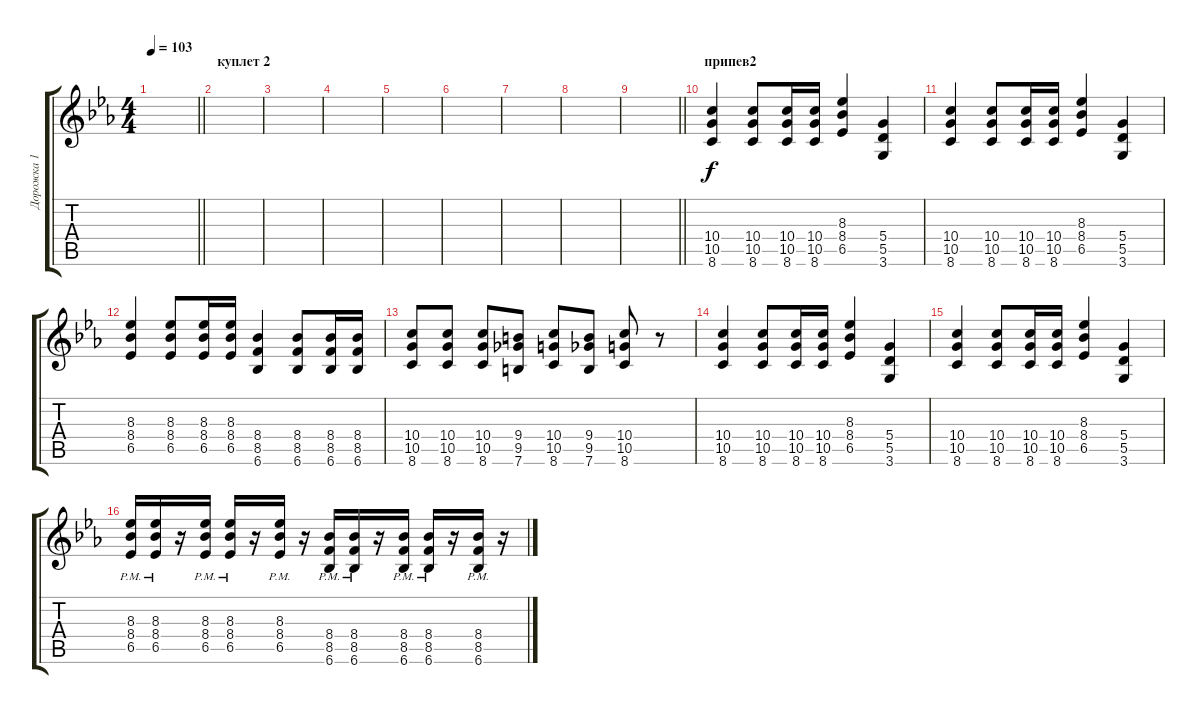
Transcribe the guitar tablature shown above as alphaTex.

\track ("Дорожка 1" "Дорожка 1") {instrument distortionguitar}
\staff {score tabs}
\tuning (E4 B3 G3 D3 A2 E2) {hide}
\ts (4 4)
\tempo 103
\clef g2
\barLineRight lightlight
\ks cminor
|
\section ("" "куплет 2")
|
|
|
|
|
|
|
\barLineRight lightlight
|
\section ("" "припев2")
(10.4 10.5 8.6).4 (10.4 10.5 8.6).8 (10.4 10.5 8.6).16 (10.4 10.5 8.6).16 (8.3 8.4 6.5).4 (5.4 5.5 3.6).4 |
(10.4 10.5 8.6).4 (10.4 10.5 8.6).8 (10.4 10.5 8.6).16 (10.4 10.5 8.6).16 (8.3 8.4 6.5).4 (5.4 5.5 3.6).4 |
(8.3 8.4 6.5).4 (8.3 8.4 6.5).8 (8.3 8.4 6.5).16 (8.3 8.4 6.5).16 (8.4 8.5 6.6).4 (8.4 8.5 6.6).8 (8.4 8.5 6.6).16 (8.4 8.5 6.6).16 |
(10.4 10.5 8.6).8 (10.4 10.5 8.6).8 (10.4 10.5 8.6).8 (9.4 9.5 7.6).8 (10.4 10.5 8.6).8 (9.4 9.5 7.6).8 (10.4 10.5 8.6).8 r.8 |
(10.4 10.5 8.6).4 (10.4 10.5 8.6).8 (10.4 10.5 8.6).16 (10.4 10.5 8.6).16 (8.3 8.4 6.5).4 (5.4 5.5 3.6).4 |
(10.4 10.5 8.6).4 (10.4 10.5 8.6).8 (10.4 10.5 8.6).16 (10.4 10.5 8.6).16 (8.3 8.4 6.5).4 (5.4 5.5 3.6).4 |
(8.3{pm} 8.4{pm} 6.5{pm}).16 (8.3{pm} 8.4{pm} 6.5{pm}).16 r.16 (8.3{pm} 8.4{pm} 6.5{pm}).16 (8.3{pm} 8.4{pm} 6.5{pm}).16 r.16 (8.3{pm} 8.4{pm} 6.5{pm}).16 r.16 (8.4{pm} 8.5{pm} 6.6{pm}).16 (8.4{pm} 8.5{pm} 6.6{pm}).16 r.16 (8.4{pm} 8.5{pm} 6.6{pm}).16 (8.4{pm} 8.5{pm} 6.6{pm}).16 r.16 (8.4{pm} 8.5{pm} 6.6{pm}).16 r.16
